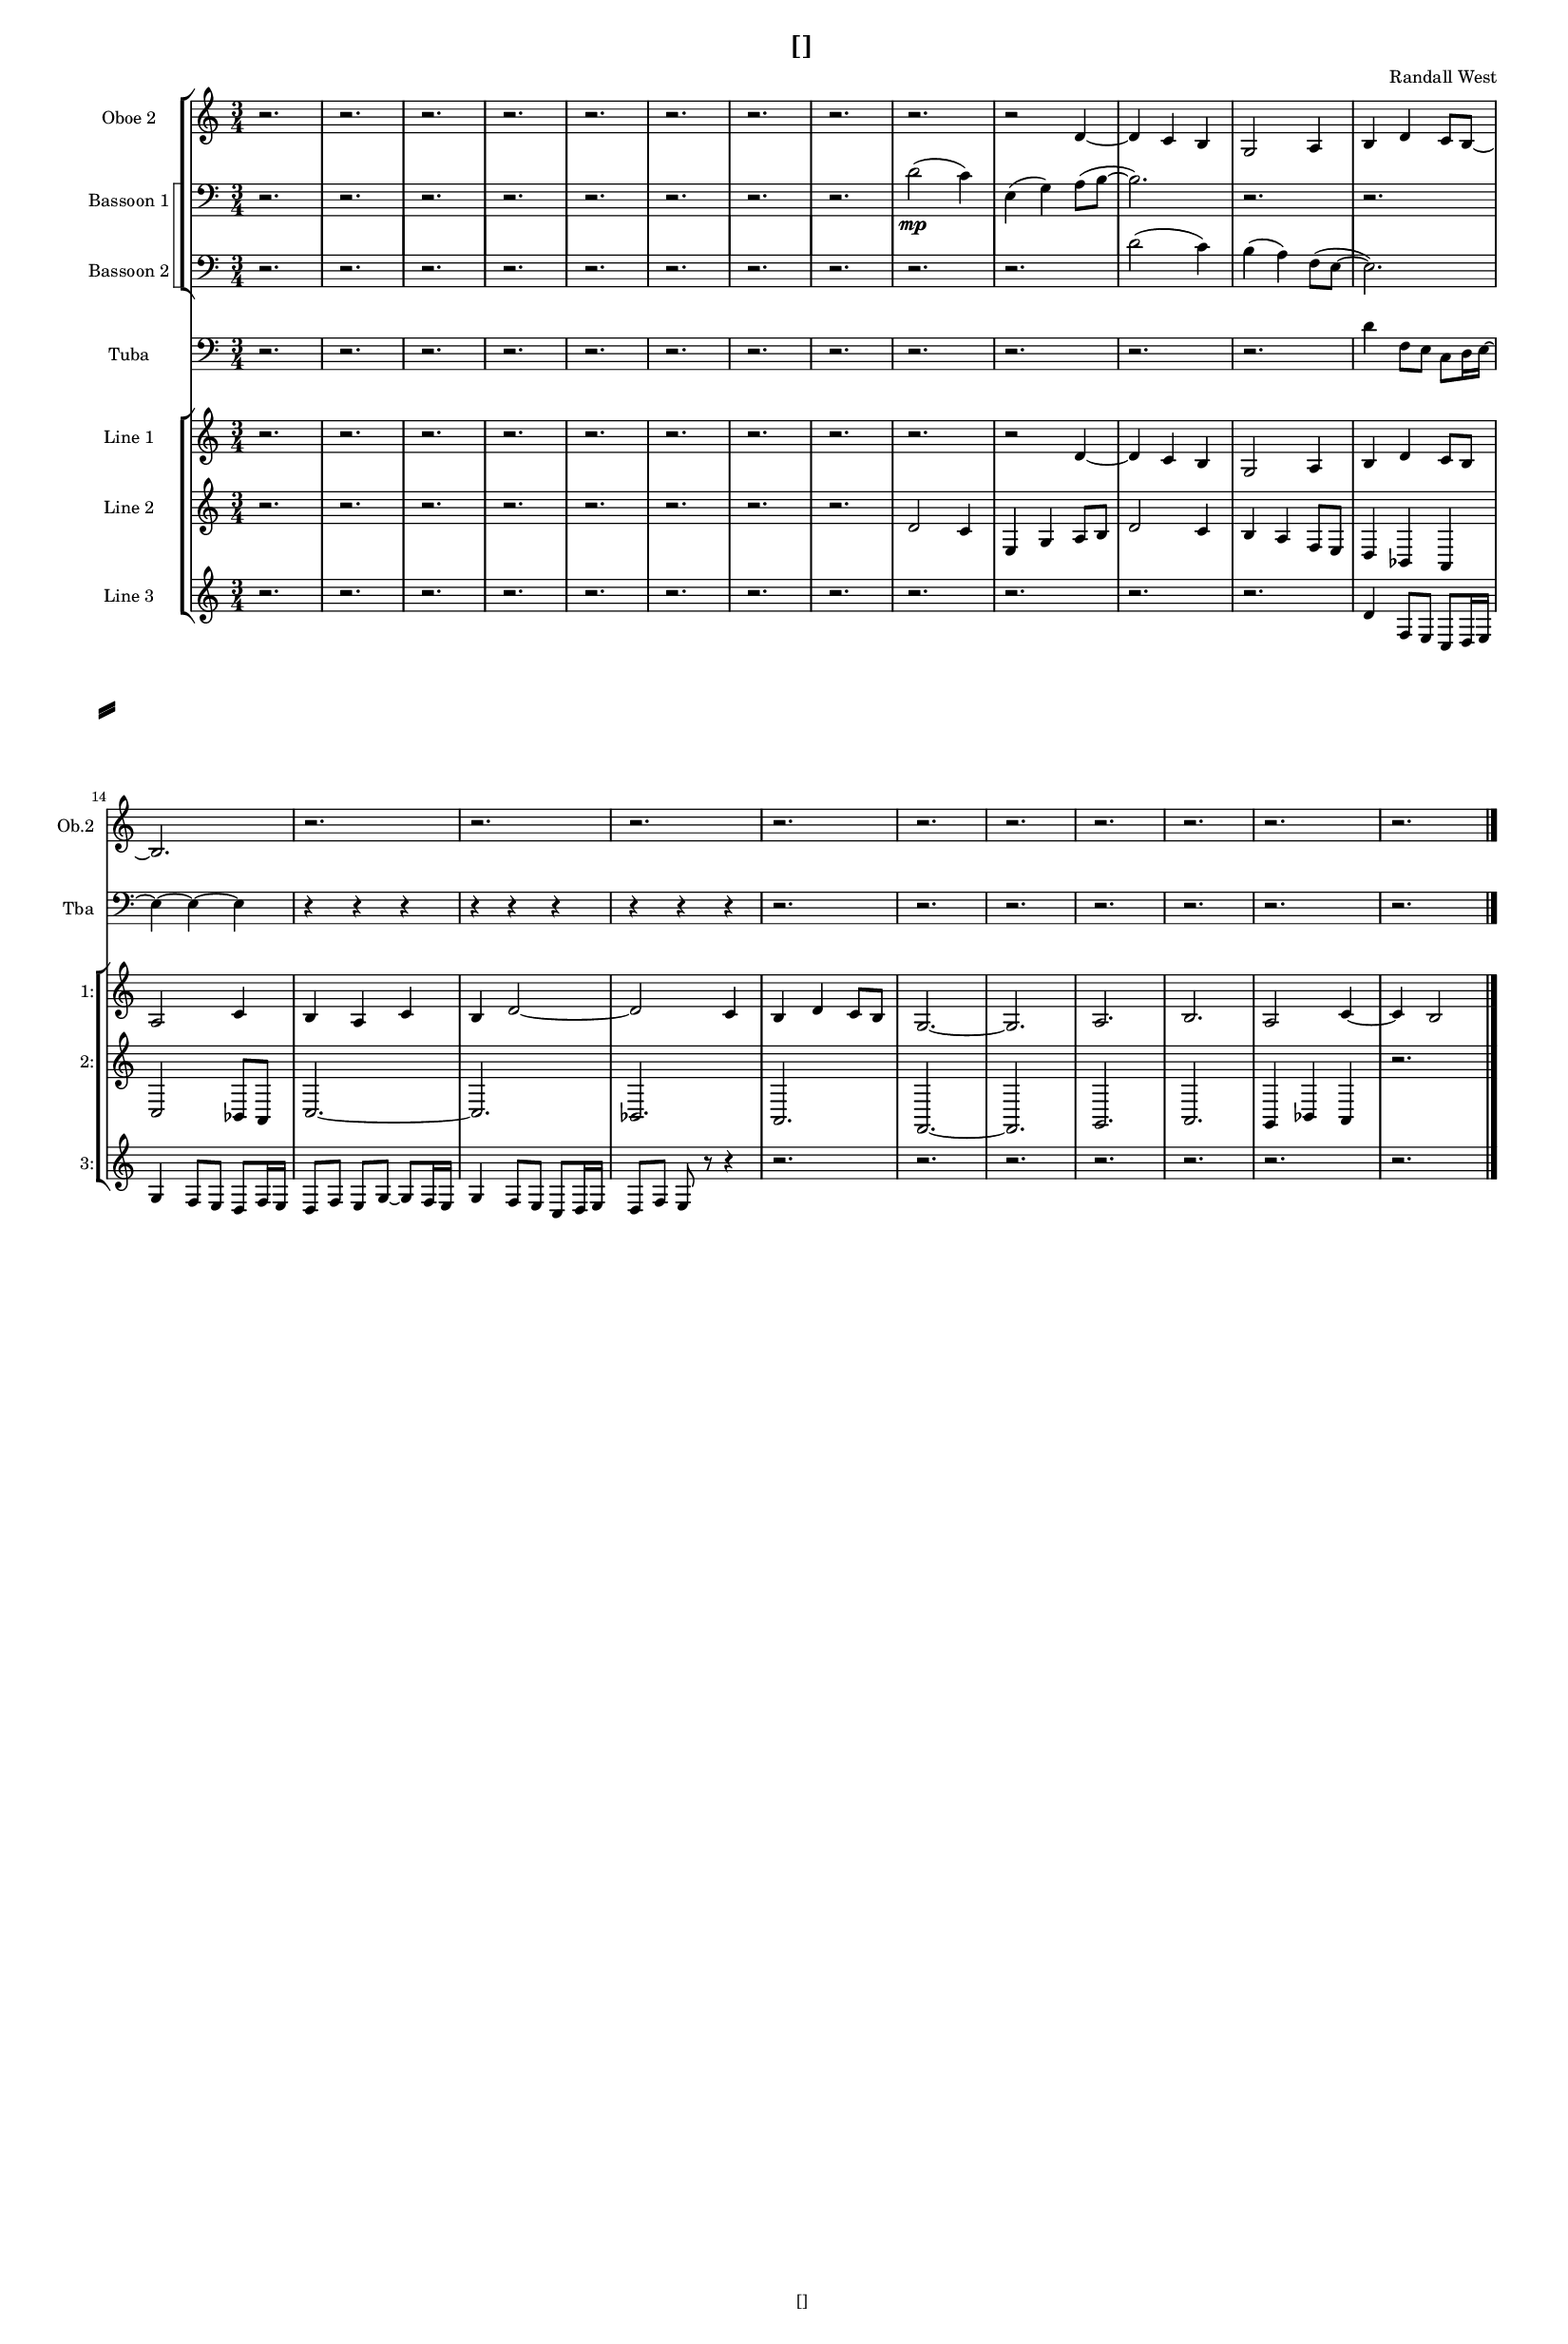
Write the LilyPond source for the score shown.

% 2016-09-10 00:46

\version "2.18.2"
\language "english"

#(set-global-staff-size 16)

\header {
    composer = \markup { "Randall West" }
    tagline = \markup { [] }
    title = \markup { [] }
}

\layout {
    \context {
        \Staff \RemoveEmptyStaves
        \override VerticalAxisGroup.remove-first = ##t
    }
    \context {
        \RhythmicStaff \RemoveEmptyStaves
        \override VerticalAxisGroup.remove-first = ##t
    }
    \context {
        \Staff \RemoveEmptyStaves
        \override VerticalAxisGroup.remove-first = ##t
    }
    \context {
        \RhythmicStaff \RemoveEmptyStaves
        \override VerticalAxisGroup.remove-first = ##t
    }
}

\paper {
    bottom-margin = 0.5\in
    left-margin = 0.75\in
    paper-height = 17\in
    paper-width = 11\in
    right-margin = 0.5\in
    system-separator-markup = \slashSeparator
    system-system-spacing = #'((basic-distance . 0) (minimum-distance . 0) (padding . 20) (stretchability . 0))
    top-margin = 0.5\in
}

\score {
    \new Score <<
        \new StaffGroup <<
            \new StaffGroup \with {
                systemStartDelimiter = #'SystemStartSquare
            } <<
                \new Staff {
                    \set Staff.instrumentName = \markup { "Flute 1" }
                    \set Staff.shortInstrumentName = \markup { Fl.1 }
                    {
                        \numericTimeSignature
                        \time 3/4
                        \bar "||"
                        \accidentalStyle modern-cautionary
                        R2. * 24
                    }
                }
                \new Staff {
                    \set Staff.instrumentName = \markup { "Flute 2" }
                    \set Staff.shortInstrumentName = \markup { Fl.2 }
                    {
                        \numericTimeSignature
                        \time 3/4
                        \bar "||"
                        \accidentalStyle modern-cautionary
                        R2. * 24
                    }
                }
                \new Staff {
                    \set Staff.instrumentName = \markup { "Flute 3" }
                    \set Staff.shortInstrumentName = \markup { Fl.3 }
                    {
                        \numericTimeSignature
                        \time 3/4
                        \bar "||"
                        \accidentalStyle modern-cautionary
                        R2. * 24
                    }
                }
            >>
            \new StaffGroup \with {
                systemStartDelimiter = #'SystemStartSquare
            } <<
                \new Staff {
                    \set Staff.instrumentName = \markup { "Oboe 1" }
                    \set Staff.shortInstrumentName = \markup { Ob.1 }
                    {
                        \numericTimeSignature
                        \time 3/4
                        \bar "||"
                        \accidentalStyle modern-cautionary
                        R2. * 24
                    }
                }
                \new Staff {
                    \set Staff.instrumentName = \markup { "Oboe 2" }
                    \set Staff.shortInstrumentName = \markup { Ob.2 }
                    {
                        \numericTimeSignature
                        \time 3/4
                        \bar "||"
                        \accidentalStyle modern-cautionary
                        r2.
                        r2.
                        r2.
                        r2.
                        r2.
                        r2.
                        r2.
                        r2.
                        r2.
                        r2
                        d'4 ~
                        d'4
                        c'4
                        b4
                        g2
                        a4
                        b4
                        d'4
                        c'8 [
                        b8 ~ ]
                        b2.
                        r2.
                        r2.
                        r2.
                        r2.
                        r2.
                        r2.
                        r2.
                        r2.
                        r2.
                        r2.
                    }
                }
            >>
            \new StaffGroup \with {
                systemStartDelimiter = #'SystemStartSquare
            } <<
                \new Staff {
                    \set Staff.instrumentName = \markup { "Clarinet 1" }
                    \set Staff.shortInstrumentName = \markup { Cl.1 }
                    {
                        \numericTimeSignature
                        \time 3/4
                        \bar "||"
                        \accidentalStyle modern-cautionary
                        R2. * 24
                    }
                }
                \new Staff {
                    \set Staff.instrumentName = \markup { "Clarinet 2" }
                    \set Staff.shortInstrumentName = \markup { Cl.2 }
                    {
                        \numericTimeSignature
                        \time 3/4
                        \bar "||"
                        \accidentalStyle modern-cautionary
                        R2. * 24
                    }
                }
            >>
            \new StaffGroup \with {
                systemStartDelimiter = #'SystemStartSquare
            } <<
                \new Staff {
                    \clef "bass"
                    \set Staff.instrumentName = \markup { "Bassoon 1" }
                    \set Staff.shortInstrumentName = \markup { Bsn.1 }
                    {
                        \numericTimeSignature
                        \time 3/4
                        \bar "||"
                        \accidentalStyle modern-cautionary
                        r2.
                        r2.
                        r2.
                        r2.
                        r2.
                        r2.
                        r2.
                        r2.
                        d'2 \mp (
                        c'4 )
                        e4 (
                        g4 )
                        a8 [ (
                        b8 ~ ]
                        b2. )
                        r2.
                        r2.
                        r2.
                        r2.
                        r2.
                        r2.
                        r2.
                        r2.
                        r2.
                        r2.
                        r2.
                        r2.
                        r2.
                    }
                }
                \new Staff {
                    \clef "bass"
                    \set Staff.instrumentName = \markup { "Bassoon 2" }
                    \set Staff.shortInstrumentName = \markup { Bsn.2 }
                    {
                        \numericTimeSignature
                        \time 3/4
                        \bar "||"
                        \accidentalStyle modern-cautionary
                        r2.
                        r2.
                        r2.
                        r2.
                        r2.
                        r2.
                        r2.
                        r2.
                        r2.
                        r2.
                        d'2 (
                        c'4 )
                        b4 (
                        a4 )
                        f8 [ (
                        e8 ~ ]
                        e2. )
                        r2.
                        r2.
                        r2.
                        r2.
                        r2.
                        r2.
                        r2.
                        r2.
                        r2.
                        r2.
                        r2.
                    }
                }
            >>
        >>
        \new StaffGroup <<
            \new StaffGroup \with {
                systemStartDelimiter = #'SystemStartSquare
            } <<
                \new Staff {
                    \set Staff.instrumentName = \markup { "Horn in F 1" }
                    \set Staff.shortInstrumentName = \markup { Hn.1 }
                    {
                        \numericTimeSignature
                        \time 3/4
                        \bar "||"
                        \accidentalStyle modern-cautionary
                        R2. * 24
                    }
                }
                \new Staff {
                    \set Staff.instrumentName = \markup { "Horn in F 2" }
                    \set Staff.shortInstrumentName = \markup { Hn.2 }
                    {
                        \numericTimeSignature
                        \time 3/4
                        \bar "||"
                        \accidentalStyle modern-cautionary
                        R2. * 24
                    }
                }
            >>
            \new StaffGroup \with {
                systemStartDelimiter = #'SystemStartSquare
            } <<
                \new Staff {
                    \set Staff.instrumentName = \markup { "Trumpet in C 1" }
                    \set Staff.shortInstrumentName = \markup { Tpt.1 }
                    {
                        \numericTimeSignature
                        \time 3/4
                        \bar "||"
                        \accidentalStyle modern-cautionary
                        R2. * 24
                    }
                }
                \new Staff {
                    \set Staff.instrumentName = \markup { "Trumpet in C 2" }
                    \set Staff.shortInstrumentName = \markup { Tpt.2 }
                    {
                        \numericTimeSignature
                        \time 3/4
                        \bar "||"
                        \accidentalStyle modern-cautionary
                        R2. * 24
                    }
                }
            >>
            \new StaffGroup \with {
                systemStartDelimiter = #'SystemStartSquare
            } <<
                \new Staff {
                    \clef "bass"
                    \set Staff.instrumentName = \markup { "Tenor Trombone 1" }
                    \set Staff.shortInstrumentName = \markup { Tbn.1 }
                    {
                        \numericTimeSignature
                        \time 3/4
                        \bar "||"
                        \accidentalStyle modern-cautionary
                        R2. * 24
                    }
                }
                \new Staff {
                    \clef "bass"
                    \set Staff.instrumentName = \markup { "Tenor Trombone 2" }
                    \set Staff.shortInstrumentName = \markup { Tbn.2 }
                    {
                        \numericTimeSignature
                        \time 3/4
                        \bar "||"
                        \accidentalStyle modern-cautionary
                        R2. * 24
                    }
                }
            >>
            \new Staff {
                \clef "bass"
                \set Staff.instrumentName = \markup { Tuba }
                \set Staff.shortInstrumentName = \markup { Tba }
                {
                    \numericTimeSignature
                    \time 3/4
                    \bar "||"
                    \accidentalStyle modern-cautionary
                    r2.
                    r2.
                    r2.
                    r2.
                    r2.
                    r2.
                    r2.
                    r2.
                    r2.
                    r2.
                    r2.
                    r2.
                    d'4
                    f8 [
                    e8 ]
                    c8 [
                    d16
                    e16 ~ ]
                    e4 ~
                    e4 ~
                    e4
                    r4
                    r4
                    r4
                    r4
                    r4
                    r4
                    r4
                    r4
                    r4
                    r2.
                    r2.
                    r2.
                    r2.
                    r2.
                    r2.
                    r2.
                }
            }
        >>
        \new StaffGroup <<
            \new RhythmicStaff {
                \clef "percussion"
                \set Staff.instrumentName = \markup { "Percussion 1" }
                \set Staff.shortInstrumentName = \markup { Perc.1 }
                {
                    \numericTimeSignature
                    \time 3/4
                    \bar "||"
                    \accidentalStyle modern-cautionary
                    R2. * 24
                }
            }
            \new RhythmicStaff {
                \clef "percussion"
                \set Staff.instrumentName = \markup { "Percussion 2" }
                \set Staff.shortInstrumentName = \markup { Perc.2 }
                {
                    \numericTimeSignature
                    \time 3/4
                    \bar "||"
                    \accidentalStyle modern-cautionary
                    R2. * 24
                }
            }
        >>
        \new StaffGroup <<
            \new StaffGroup \with {
                systemStartDelimiter = #'SystemStartSquare
            } <<
                \new Staff {
                    \set Staff.instrumentName = \markup { "Violin I Div 1" }
                    \set Staff.shortInstrumentName = \markup { Vln.I.1 }
                    {
                        \numericTimeSignature
                        \time 3/4
                        \bar "||"
                        \accidentalStyle modern-cautionary
                        R2. * 24
                    }
                }
                \new Staff {
                    \set Staff.instrumentName = \markup { "Violin I Div 2" }
                    \set Staff.shortInstrumentName = \markup { Vln.I.2 }
                    {
                        \numericTimeSignature
                        \time 3/4
                        \bar "||"
                        \accidentalStyle modern-cautionary
                        R2. * 24
                    }
                }
            >>
            \new StaffGroup \with {
                systemStartDelimiter = #'SystemStartSquare
            } <<
                \new Staff {
                    \set Staff.instrumentName = \markup { "Violin II Div 1" }
                    \set Staff.shortInstrumentName = \markup { Vln.II.1 }
                    {
                        \numericTimeSignature
                        \time 3/4
                        \bar "||"
                        \accidentalStyle modern-cautionary
                        R2. * 24
                    }
                }
                \new Staff {
                    \set Staff.instrumentName = \markup { "Violin II Div 2" }
                    \set Staff.shortInstrumentName = \markup { Vln.II.2 }
                    {
                        \numericTimeSignature
                        \time 3/4
                        \bar "||"
                        \accidentalStyle modern-cautionary
                        R2. * 24
                    }
                }
            >>
            \new StaffGroup \with {
                systemStartDelimiter = #'SystemStartSquare
            } <<
                \new Staff {
                    \clef "alto"
                    \set Staff.instrumentName = \markup { "Viola Div 1" }
                    \set Staff.shortInstrumentName = \markup { Vla.1 }
                    {
                        \numericTimeSignature
                        \time 3/4
                        \bar "||"
                        \accidentalStyle modern-cautionary
                        R2. * 24
                    }
                }
                \new Staff {
                    \clef "alto"
                    \set Staff.instrumentName = \markup { "Viola Div 2" }
                    \set Staff.shortInstrumentName = \markup { Vla.2 }
                    {
                        \numericTimeSignature
                        \time 3/4
                        \bar "||"
                        \accidentalStyle modern-cautionary
                        R2. * 24
                    }
                }
            >>
            \new StaffGroup \with {
                systemStartDelimiter = #'SystemStartSquare
            } <<
                \new Staff {
                    \clef "bass"
                    \set Staff.instrumentName = \markup { "Cello Div 1" }
                    \set Staff.shortInstrumentName = \markup { Vc.1 }
                    {
                        \numericTimeSignature
                        \time 3/4
                        \bar "||"
                        \accidentalStyle modern-cautionary
                        R2. * 24
                    }
                }
                \new Staff {
                    \clef "bass"
                    \set Staff.instrumentName = \markup { "Cello Div 2" }
                    \set Staff.shortInstrumentName = \markup { Vc.2 }
                    {
                        \numericTimeSignature
                        \time 3/4
                        \bar "||"
                        \accidentalStyle modern-cautionary
                        R2. * 24
                    }
                }
            >>
            \new Staff {
                \clef "bass"
                \set Staff.instrumentName = \markup { Bass }
                \set Staff.shortInstrumentName = \markup { Cb }
                {
                    \numericTimeSignature
                    \time 3/4
                    \bar "||"
                    \accidentalStyle modern-cautionary
                    R2. * 24
                }
            }
        >>
        \new StaffGroup <<
            \new Staff {
                \set Staff.instrumentName = \markup { "Line 1" }
                \set Staff.shortInstrumentName = \markup { 1: }
                {
                    \numericTimeSignature
                    \time 3/4
                    \bar "||"
                    \accidentalStyle modern-cautionary
                    r2.
                    r2.
                    r2.
                    r2.
                    r2.
                    r2.
                    r2.
                    r2.
                    r2.
                    r2
                    d'4 ~
                    d'4
                    c'4
                    b4
                    g2
                    a4
                    b4
                    d'4
                    c'8 [
                    b8 ]
                    a2
                    c'4
                    b4
                    a4
                    c'4
                    b4
                    d'2 ~
                    d'2
                    c'4
                    b4
                    d'4
                    c'8 [
                    b8 ]
                    g2. ~
                    g2.
                    a2.
                    b2.
                    a2
                    c'4 ~
                    c'4
                    b2
                }
            }
            \new Staff {
                \set Staff.instrumentName = \markup { "Line 2" }
                \set Staff.shortInstrumentName = \markup { 2: }
                {
                    \numericTimeSignature
                    \time 3/4
                    \bar "||"
                    \accidentalStyle modern-cautionary
                    r2.
                    r2.
                    r2.
                    r2.
                    r2.
                    r2.
                    r2.
                    r2.
                    d'2
                    c'4
                    e4
                    g4
                    a8 [
                    b8 ]
                    d'2
                    c'4
                    b4
                    a4
                    f8 [
                    e8 ]
                    d4
                    bf,4
                    a,4
                    c2
                    bf,8 [
                    a,8 ]
                    c2. ~
                    c2.
                    bf,2.
                    a,2.
                    f,2. ~
                    f,2.
                    g,2.
                    a,2.
                    g,4
                    bf,4
                    a,4
                    r2.
                }
            }
            \new Staff {
                \set Staff.instrumentName = \markup { "Line 3" }
                \set Staff.shortInstrumentName = \markup { 3: }
                {
                    \numericTimeSignature
                    \time 3/4
                    \bar "||"
                    \accidentalStyle modern-cautionary
                    r2.
                    r2.
                    r2.
                    r2.
                    r2.
                    r2.
                    r2.
                    r2.
                    r2.
                    r2.
                    r2.
                    r2.
                    d'4
                    f8 [
                    e8 ]
                    c8 [
                    d16
                    e16 ]
                    g4
                    f8 [
                    e8 ]
                    d8 [
                    f16
                    e16 ]
                    d8 [
                    f8 ]
                    e8 [
                    g8 ~ ]
                    g8 [
                    f16
                    e16 ]
                    g4
                    f8 [
                    e8 ]
                    c8 [
                    d16
                    e16 ]
                    d8 [
                    f8 ]
                    e8
                    r8
                    r4
                    r2.
                    r2.
                    r2.
                    r2.
                    r2.
                    r2.
                    r2.
                }
            }
            \new Staff {
                \set Staff.instrumentName = \markup { "Line 4" }
                \set Staff.shortInstrumentName = \markup { 4: }
                {
                    \numericTimeSignature
                    \time 3/4
                    \bar "||"
                    \accidentalStyle modern-cautionary
                    R2. * 24
                }
            }
            \new Staff {
                \set Staff.instrumentName = \markup { "Line 5" }
                \set Staff.shortInstrumentName = \markup { 5: }
                {
                    \numericTimeSignature
                    \time 3/4
                    \bar "||"
                    \accidentalStyle modern-cautionary
                    R2. * 24
                }
            }
            \new Staff {
                \set Staff.instrumentName = \markup { "Line 6" }
                \set Staff.shortInstrumentName = \markup { 6: }
                {
                    \numericTimeSignature
                    \time 3/4
                    \bar "||"
                    \accidentalStyle modern-cautionary
                    R2. * 24
                }
            }
            \new Staff {
                \set Staff.instrumentName = \markup { "Line 7" }
                \set Staff.shortInstrumentName = \markup { 7: }
                {
                    \numericTimeSignature
                    \time 3/4
                    \bar "||"
                    \accidentalStyle modern-cautionary
                    R2. * 24
                }
            }
            \new Staff {
                \set Staff.instrumentName = \markup { "Line 8" }
                \set Staff.shortInstrumentName = \markup { 8: }
                {
                    \numericTimeSignature
                    \time 3/4
                    \bar "||"
                    \accidentalStyle modern-cautionary
                    R2. * 24
                }
            }
            \new Staff {
                \set Staff.instrumentName = \markup { "Line 9" }
                \set Staff.shortInstrumentName = \markup { 9: }
                {
                    \numericTimeSignature
                    \time 3/4
                    \bar "||"
                    \accidentalStyle modern-cautionary
                    R2. * 24
                    \bar "|."
                }
            }
        >>
    >>
}